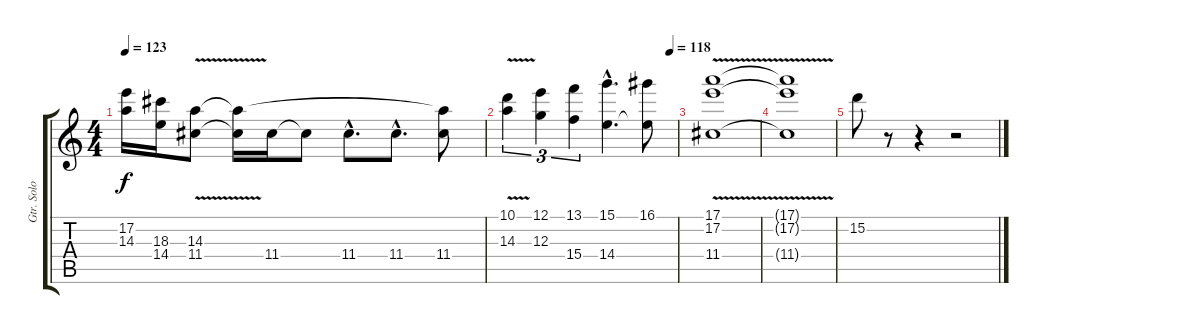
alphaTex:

\track ("Gtr. Solo" "Gtr. Solo") {instrument overdrivenguitar}
\staff {score tabs}
\tuning (E4 B3 G3 D3 A2 E2) {hide}
\ts (4 4)
\tempo 123
\clef g2
\ks c
(17.2 14.3).16{dy f} (18.3 14.4).16 (14.3{v} 11.4).8 (14.3{t} 11.4{t}).16 11.4.16 11.4{t}.8 11.4{hac}.8{d} 11.4{hac}.8{d} (14.3{t} 11.4).8 |
\tempo (118 0.9583333333333334)
(10.1{v} 14.3{v}).4{tu (3 2)} (12.1 12.3).4{tu (3 2)} (13.1 15.4).4{tu (3 2)} (15.1{hac} 14.4{hac}).4{d} (16.1 14.4{t}).8 |
(17.1 17.2 11.4{v}).1 |
(17.1{t} 17.2{t} 11.4{t}).1 |
15.2.8 r.8 r.4 r.2
